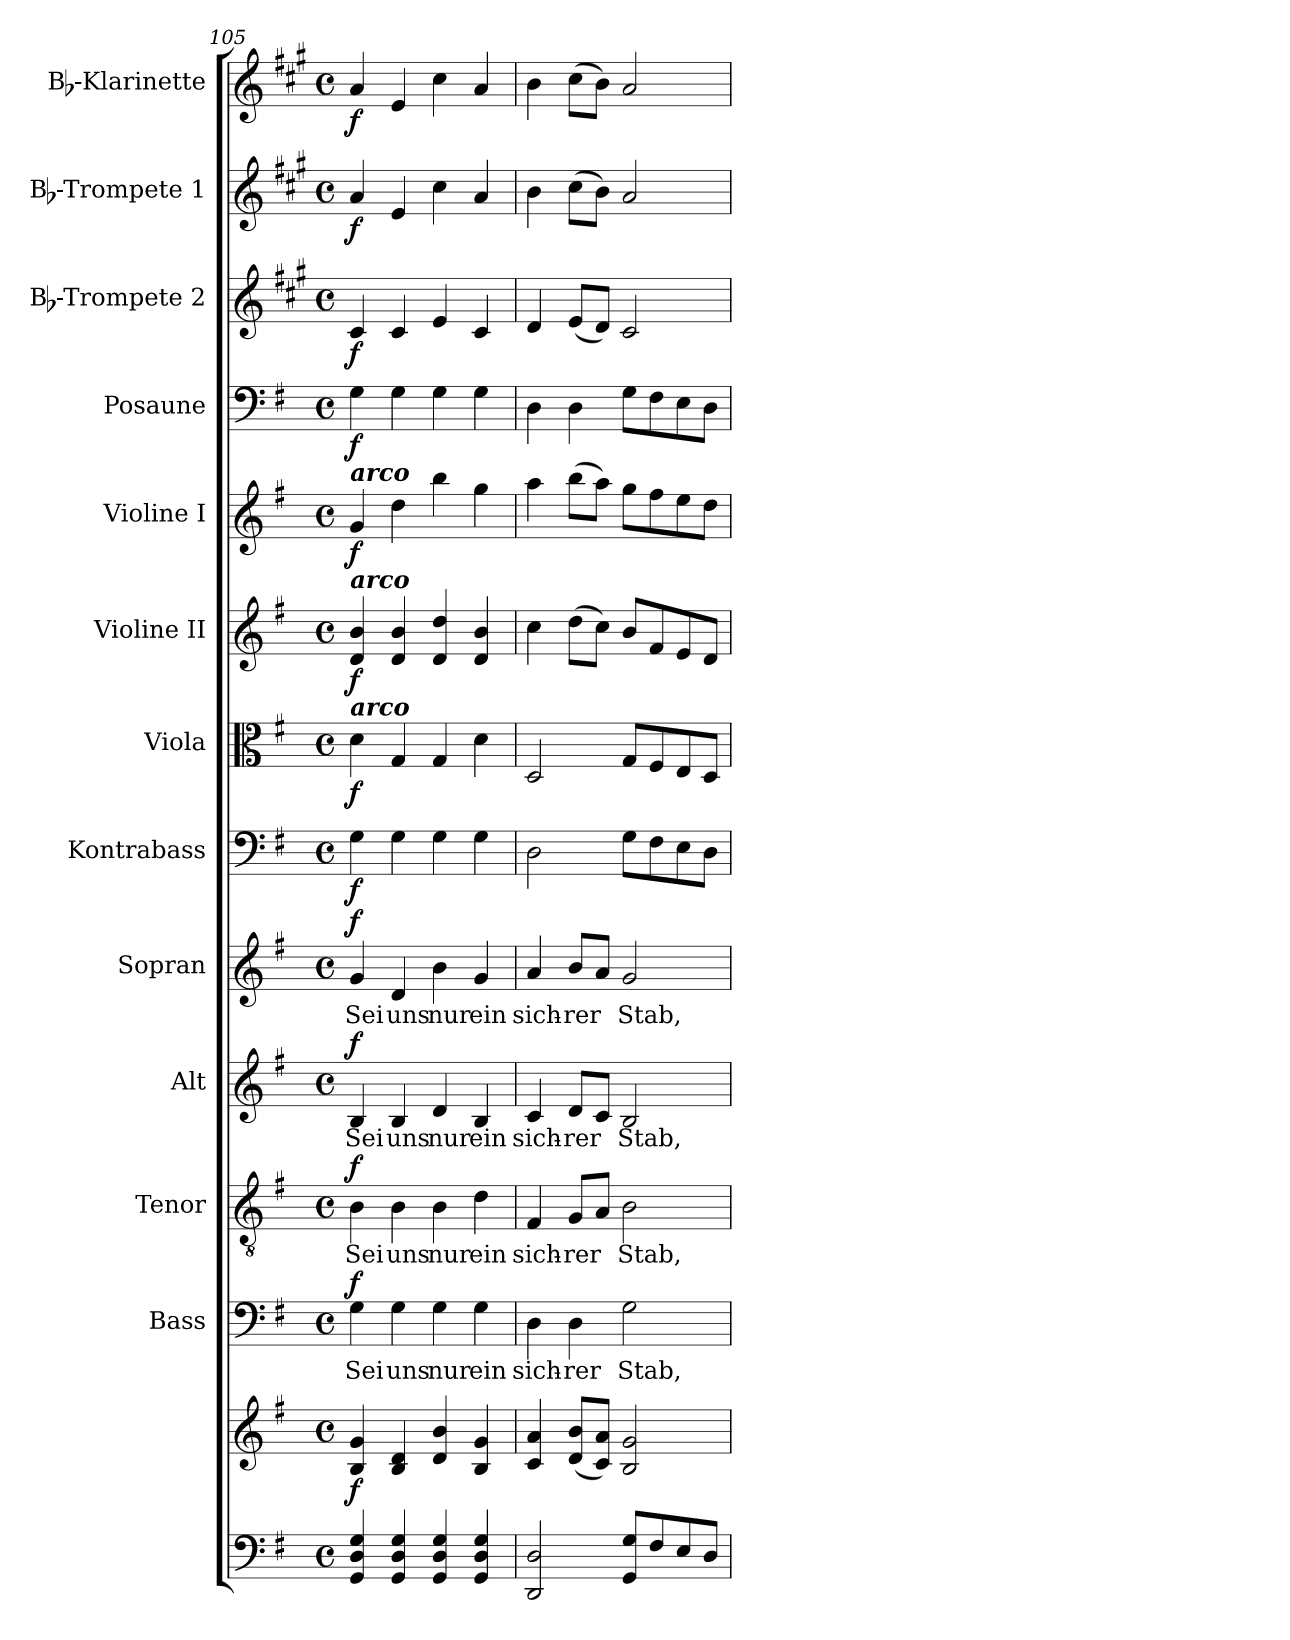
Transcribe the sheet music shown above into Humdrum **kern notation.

**kern	**kern	**dynam	**kern	**text	**dynam	**kern	**text	**dynam	**kern	**text	**dynam	**kern	**text	**dynam	**kern	**dynam	**kern	**dynam	**kern	**dynam	**kern	**dynam	**kern	**dynam	**kern	**dynam	**kern	**dynam	**kern	**dynam
*part13	*part13	*part13	*part12	*part12	*part12	*part11	*part11	*part11	*part10	*part10	*part10	*part9	*part9	*part9	*part8	*part8	*part7	*part7	*part6	*part6	*part5	*part5	*part4	*part4	*part3	*part3	*part2	*part2	*part1	*part1
*staff14	*staff13	*staff13/14	*staff12	*staff12	*staff12	*staff11	*staff11	*staff11	*staff10	*staff10	*staff10	*staff9	*staff9	*staff9	*staff8	*staff8	*staff7	*staff7	*staff6	*staff6	*staff5	*staff5	*staff4	*staff4	*staff3	*staff3	*staff2	*staff2	*staff1	*staff1
*	*	*	*I"Bass	*	*	*I"Tenor	*	*	*I"Alt	*	*	*I"Sopran	*	*	*I"Kontrabass	*	*I"Viola	*	*I"Violine II	*	*I"Violine I	*	*I"Posaune	*	*I"Bb-Trompete 2	*	*I"Bb-Trompete 1	*	*I"Bb-Klarinette	*
*	*	*	*I'B.	*	*	*I'T.	*	*	*I'A.	*	*	*I'S.	*	*	*I'Kb.	*	*I'Vla.	*	*I'Vl. II	*	*I'Vl. I	*	*I'Pos.	*	*I'Bb Trp. 2	*	*I'Bb Trp. 1	*	*I'Bb Kl.	*
*clefF4	*clefG2	*	*clefF4	*	*	*clefGv2	*	*	*clefG2	*	*	*clefG2	*	*	*clefF4	*	*clefC3	*	*clefG2	*	*clefG2	*	*clefF4	*	*clefG2	*	*clefG2	*	*clefG2	*
*	*	*	*	*	*	*	*	*	*	*	*	*	*	*	*ITrd7c12	*	*	*	*	*	*	*	*	*	*ITrd1c2	*	*ITrd1c2	*	*ITrd1c2	*
*k[f#]	*k[f#]	*	*k[f#]	*	*	*k[f#]	*	*	*k[f#]	*	*	*k[f#]	*	*	*k[f#]	*	*k[f#]	*	*k[f#]	*	*k[f#]	*	*k[f#]	*	*k[f#]	*	*k[f#]	*	*k[f#]	*
*G:	*G:	*	*G:	*	*	*G:	*	*	*G:	*	*	*G:	*	*	*G:	*	*G:	*	*G:	*	*G:	*	*G:	*	*G:	*	*G:	*	*G:	*
*M4/4	*M4/4	*	*M4/4	*	*	*M4/4	*	*	*M4/4	*	*	*M4/4	*	*	*M4/4	*	*M4/4	*	*M4/4	*	*M4/4	*	*M4/4	*	*M4/4	*	*M4/4	*	*M4/4	*
*met(c)	*met(c)	*	*met(c)	*	*	*met(c)	*	*	*met(c)	*	*	*met(c)	*	*	*met(c)	*	*met(c)	*	*met(c)	*	*met(c)	*	*met(c)	*	*met(c)	*	*met(c)	*	*met(c)	*
=105	=105	=105	=105	=105	=105	=105	=105	=105	=105	=105	=105	=105	=105	=105	=105	=105	=105	=105	=105	=105	=105	=105	=105	=105	=105	=105	=105	=105	=105	=105
!	!	!	!	!	!	!	!	!	!	!	!	!	!	!	!	!	!	!	!	!	!LO:TX:a:Bi:t=arco	!	!	!	!	!	!	!	!	!
!	!	!	!	!	!	!	!	!	!	!	!	!	!	!	!	!	!	!	!LO:TX:a:Bi:t=arco	!	!	!	!	!	!	!	!	!	!	!
!	!	!	!	!	!	!	!	!	!	!	!	!	!	!	!	!	!LO:TX:a:Bi:t=arco	!	!	!	!	!	!	!	!	!	!	!	!	!
!	!	!LO:DY:b	!	!LO:LY:b	!LO:DY:a	!	!LO:LY:b	!LO:DY:a	!	!LO:LY:b	!LO:DY:a	!	!LO:LY:b	!LO:DY:a	!	!LO:DY:b	!	!LO:DY:b	!	!LO:DY:b	!	!LO:DY:b	!	!LO:DY:b	!	!LO:DY:b	!	!LO:DY:b	!	!LO:DY:b
4GG/ 4D/ 4G/	4B/ 4g/	f	4G\	Sei	f	4B\	Sei	f	4B/	Sei	f	4g/	Sei	f	4GG\	f	4d\	f	4d/ 4b/	f	4g/	f	4G\	f	4B/	f	4g/	f	4g/	f
!	!	!	!	!LO:LY:b	!	!	!LO:LY:b	!	!	!LO:LY:b	!	!	!LO:LY:b	!	!	!	!	!	!	!	!	!	!	!	!	!	!	!	!	!
4GG/ 4D/ 4G/	4B/ 4d/	.	4G\	uns	.	4B\	uns	.	4B/	uns	.	4d/	uns	.	4GG\	.	4G/	.	4d/ 4b/	.	4dd\	.	4G\	.	4B/	.	4d/	.	4d/	.
!	!	!	!	!LO:LY:b	!	!	!LO:LY:b	!	!	!LO:LY:b	!	!	!LO:LY:b	!	!	!	!	!	!	!	!	!	!	!	!	!	!	!	!	!
4GG/ 4D/ 4G/	4d/ 4b/	.	4G\	nur	.	4B\	nur	.	4d/	nur	.	4b\	nur	.	4GG\	.	4G/	.	4d/ 4dd/	.	4bb\	.	4G\	.	4d/	.	4b\	.	4b\	.
!	!	!	!	!LO:LY:b	!	!	!LO:LY:b	!	!	!LO:LY:b	!	!	!LO:LY:b	!	!	!	!	!	!	!	!	!	!	!	!	!	!	!	!	!
4GG/ 4D/ 4G/	4B/ 4g/	.	4G\	ein	.	4d\	ein	.	4B/	ein	.	4g/	ein	.	4GG\	.	4d\	.	4d/ 4b/	.	4gg\	.	4G\	.	4B/	.	4g/	.	4g/	.
=106	=106	=106	=106	=106	=106	=106	=106	=106	=106	=106	=106	=106	=106	=106	=106	=106	=106	=106	=106	=106	=106	=106	=106	=106	=106	=106	=106	=106	=106	=106
!	!	!	!	!LO:LY:b	!	!	!LO:LY:b	!	!	!LO:LY:b	!	!	!LO:LY:b	!	!	!	!	!	!	!	!	!	!	!	!	!	!	!	!	!
2DD/ 2D/	4c/ 4a/	.	4D\	sich-	.	4F#/	sich-	.	4c/	sich-	.	4a/	sich-	.	2DD\	.	2D/	.	4cc\	.	4aa\	.	4D\	.	4c/	.	4a\	.	4a\	.
!	!	!	!	!LO:LY:b	!	!	!LO:LY:b	!	!	!LO:LY:b	!	!	!LO:LY:b	!	!	!	!	!	!	!	!	!	!	!	!	!	!	!	!	!
.	(<8d/ 8b/L	.	4D\	-rer	.	8G/L	-rer	.	8d/L	-rer	.	8b/L	-rer	.	.	.	.	.	(>8dd\L	.	(>8bb\L	.	4D\	.	(<8d/L	.	(>8b\L	.	(>8b\L	.
.	8c/ 8a/J)	.	.	.	.	8A/J	.	.	8c/J	.	.	8a/J	.	.	.	.	.	.	8cc\J)	.	8aa\J)	.	.	.	8c/J)	.	8a\J)	.	8a\J)	.
!	!	!	!	!LO:LY:b	!	!	!LO:LY:b	!	!	!LO:LY:b	!	!	!LO:LY:b	!	!	!	!	!	!	!	!	!	!	!	!	!	!	!	!	!
8GG/ 8G/L	2B/ 2g/	.	2G\	Stab,	.	2B\	Stab,	.	2B/	Stab,	.	2g/	Stab,	.	8GG\L	.	8G/L	.	8b/L	.	8gg\L	.	8G\L	.	2B/	.	2g/	.	2g/	.
8F#/	.	.	.	.	.	.	.	.	.	.	.	.	.	.	8FF#\	.	8F#/	.	8f#/	.	8ff#\	.	8F#\	.	.	.	.	.	.	.
8E/	.	.	.	.	.	.	.	.	.	.	.	.	.	.	8EE\	.	8E/	.	8e/	.	8ee\	.	8E\	.	.	.	.	.	.	.
8D/J	.	.	.	.	.	.	.	.	.	.	.	.	.	.	8DD\J	.	8D/J	.	8d/J	.	8dd\J	.	8D\J	.	.	.	.	.	.	.
=	=	=	=	=	=	=	=	=	=	=	=	=	=	=	=	=	=	=	=	=	=	=	=	=	=	=	=	=	=	=
*-	*-	*-	*-	*-	*-	*-	*-	*-	*-	*-	*-	*-	*-	*-	*-	*-	*-	*-	*-	*-	*-	*-	*-	*-	*-	*-	*-	*-	*-	*-
